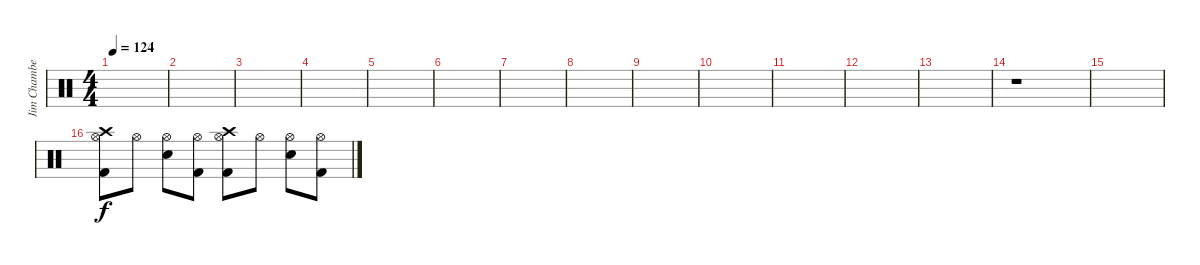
\track ("Jim Chamberlin" "Jim Chambe") {instrument percussion}
\staff {score}
\articulation defaults
\ts (4 4)
\tempo 124
\clef neutral
\ks c
|
|
|
|
|
|
|
|
|
|
|
|
|
r.1 |
|
("Crash high (hit)" "Hi-Hat (open)" "Kick (hit) 2").8 "Hi-Hat (open)".8 ("Hi-Hat (open)" "Electric Snare (hit)").8 ("Hi-Hat (open)" "Kick (hit) 2").8 ("Crash high (hit)" "Hi-Hat (open)" "Kick (hit) 2").8 "Hi-Hat (open)".8 ("Hi-Hat (open)" "Electric Snare (hit)").8 ("Hi-Hat (open)" "Kick (hit) 2").8
